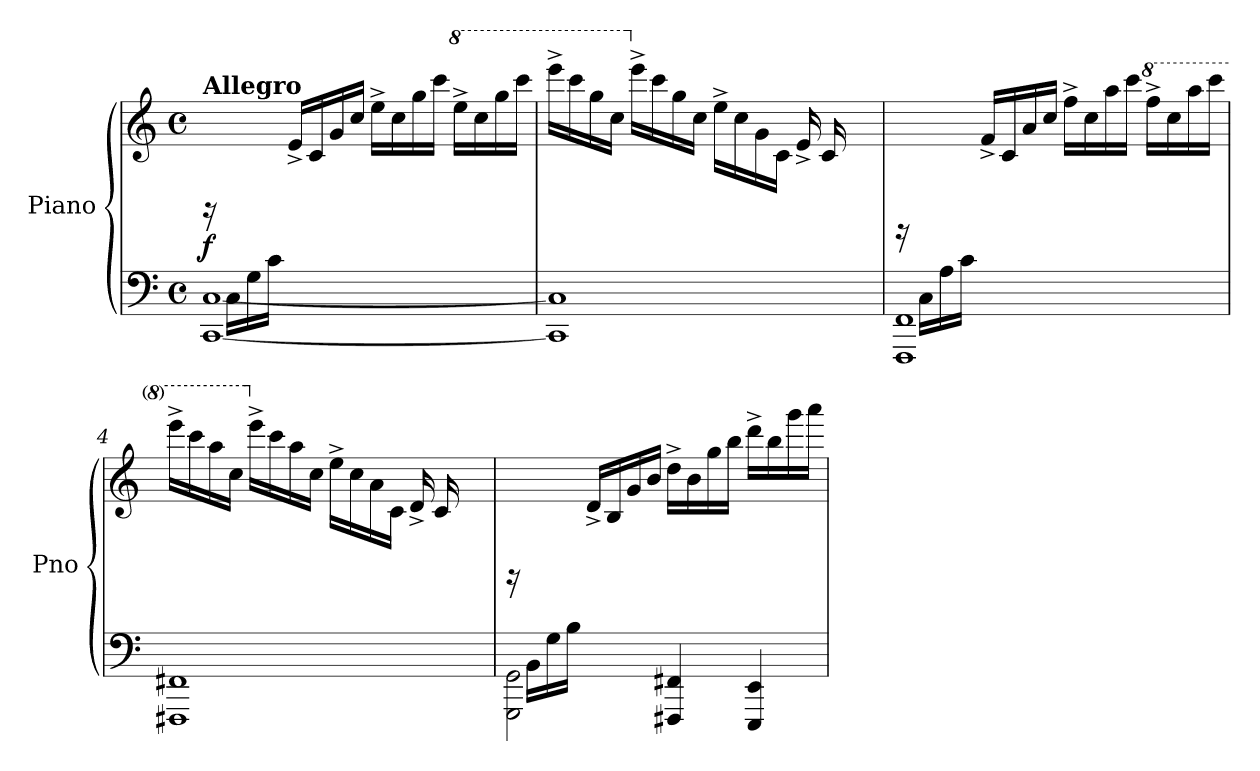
**kern	**kern	**dynam
*part1	*part1	*part1
*staff2	*staff1	*staff1/2
*I"Piano	*	*
*I'Pno	*	*
*clefF4	*clefG2	*
*k[]	*k[]	*
*M4/4	*M4/4	*
*met(c)	*met(c)	*
*MM176	*MM176	*
=1	=1	=1
*^	*	*
!	!	!LO:TX:a:B:t=Allegro	!
!	!	!	!LO:DY:b
16ryy	[1CC [1C	16rGG	f
!	!	!	!LO:DY:a
16C\LL	.	8.ryy	other-dynamics
16G\	.	.	.
16c\JJ	.	.	.
2.ryy	.	16e^/LL	.
.	.	16c/	.
.	.	16g/	.
.	.	16cc/JJ	.
.	.	16ee^\LL	.
.	.	16cc\	.
.	.	16gg\	.
.	.	16ccc\JJ	.
*	*	*8va	*
.	.	16eee^\LL	.
.	.	16ccc\	.
.	.	16ggg\	.
.	.	16cccc\JJ	.
=2	=2	=2	=2
2..ryy	1CC] 1C]	16eeee^\LL	.
.	.	16cccc\	.
.	.	16ggg\	.
.	.	16ccc\JJ	.
*	*	*X8va	*
.	.	16eee^\LL	.
.	.	16ccc\	.
.	.	16gg\	.
.	.	16cc\JJ	.
.	.	16ee^\LL	.
.	.	16cc\	.
.	.	16g\	.
.	.	16c\JJ	.
.	.	16e^/LL	.
.	.	16c/	.
16G/	.	8ryy	.
16C/JJ	.	.	.
!!LO:LB:g=z
=3	=3	=3	=3
16ryy	1FFF 1FF	16rCC	.
16C\LL	.	8.ryy	.
16A\	.	.	.
16c\JJ	.	.	.
2.ryy	.	16f^/LL	.
.	.	16c/	.
.	.	16a/	.
.	.	16cc/JJ	.
.	.	16ff^\LL	.
.	.	16cc\	.
.	.	16aa\	.
.	.	16ccc\JJ	.
*	*	*8va	*
.	.	16fff^\LL	.
.	.	16ccc\	.
.	.	16aaa\	.
.	.	16cccc\JJ	.
=4	=4	=4	=4
2..ryy	1FFF#X 1FF#X	16eeee^\LL	.
.	.	16cccc\	.
.	.	16aaa\	.
.	.	16ccc\JJ	.
*	*	*X8va	*
.	.	16eee^\LL	.
.	.	16ccc\	.
.	.	16aa\	.
.	.	16cc\JJ	.
.	.	16ee^\LL	.
.	.	16cc\	.
.	.	16a\	.
.	.	16c\JJ	.
.	.	16d^/LL	.
.	.	16c/	.
16A/	.	8ryy	.
16C/JJ	.	.	.
=5	=5	=5	=5
16ryy	2GGG\ 2GG\	16rEE	.
16BB\LL	.	8.ryy	.
16G\	.	.	.
16B\JJ	.	.	.
2.ryy	.	16d^/LL	.
.	.	16B/	.
.	.	16g/	.
.	.	16b/JJ	.
.	4FFF#X/ 4FF#X/	16dd^\LL	.
.	.	16b\	.
.	.	16gg\	.
.	.	16bb\JJ	.
.	4EEE/ 4EE/	16ddd^\LL	.
.	.	16bb\	.
.	.	16ggg\	.
.	.	16aaa\JJ	.
*v	*v	*	*
=	=	=
*-	*-	*-
